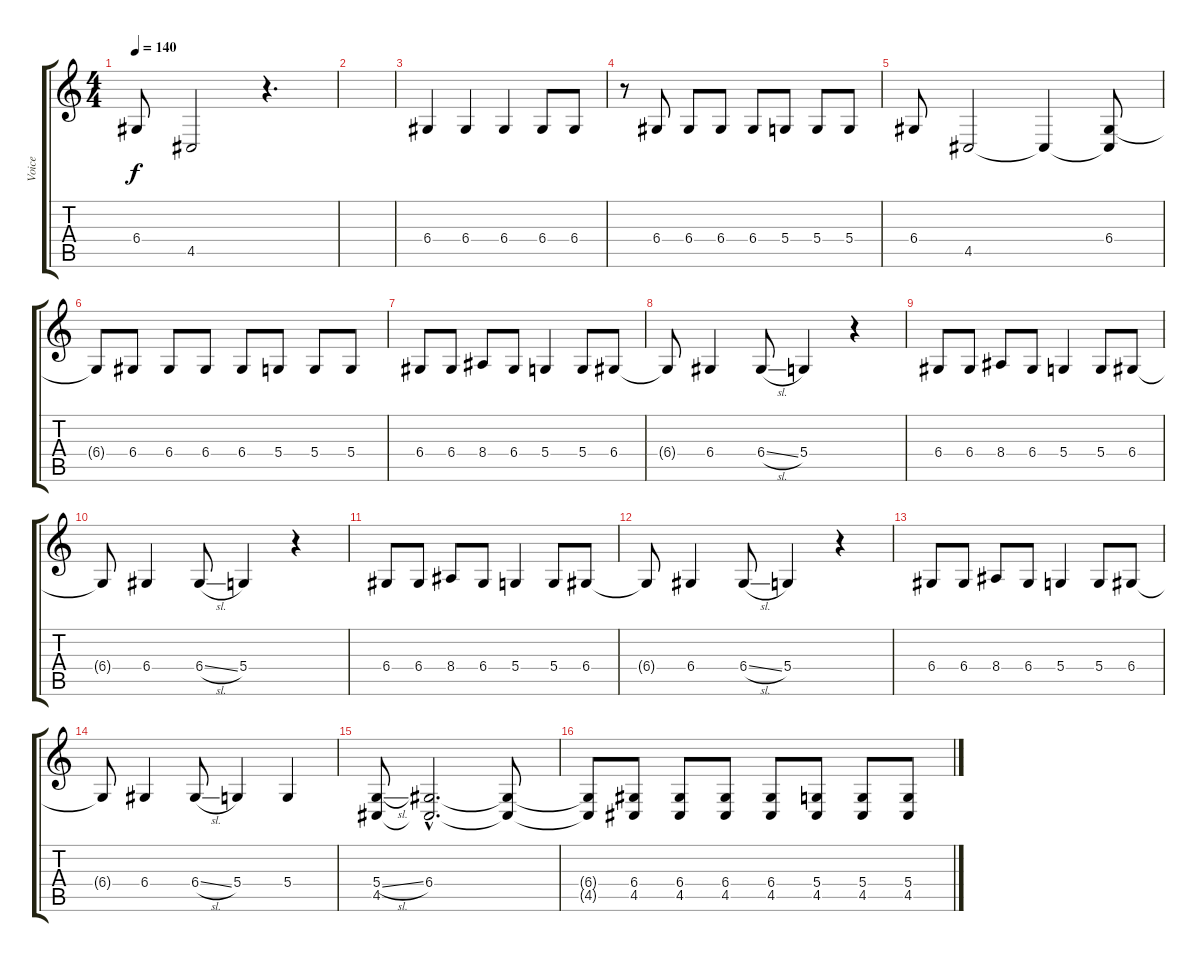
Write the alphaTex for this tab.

\track ("Voice" "Voice") {instrument tenorsax}
\staff {score tabs}
\tuning (E4 B3 G3 D3 A2 E2) {hide}
\ts (4 4)
\tempo 140
\clef g2
\ks c
6.4.8{dy f} 4.5.2 r.4{d} |
|
6.4.4 6.4.4 6.4.4 6.4.8 6.4.8 |
r.8 6.4.8 6.4.8 6.4.8 6.4.8 5.4.8 5.4.8 5.4.8 |
6.4.8 4.5.2 4.5{t}.4 (6.4 4.5{t}).8 |
6.4{t}.8 6.4.8 6.4.8 6.4.8 6.4.8 5.4.8 5.4.8 5.4.8 |
6.4.8 6.4.8 8.4.8 6.4.8 5.4.4 5.4.8 6.4.8 |
6.4{t}.8 6.4.4 6.4{sl}.8 5.4.4 r.4 |
6.4.8 6.4.8 8.4.8 6.4.8 5.4.4 5.4.8 6.4.8 |
6.4{t}.8 6.4.4 6.4{sl}.8 5.4.4 r.4 |
6.4.8 6.4.8 8.4.8 6.4.8 5.4.4 5.4.8 6.4.8 |
6.4{t}.8 6.4.4 6.4{sl}.8 5.4.4 r.4 |
6.4.8 6.4.8 8.4.8 6.4.8 5.4.4 5.4.8 6.4.8 |
6.4{t}.8 6.4.4 6.4{sl}.8 5.4.4 5.4.4 |
(5.4{sl} 4.5).8 (6.4{hac} 4.5{hac t}).2{d} (6.4{t} 4.5{t}).8 |
(6.4{t} 4.5{t}).8 (6.4 4.5).8 (6.4 4.5).8 (6.4 4.5).8 (6.4 4.5).8 (5.4 4.5).8 (5.4 4.5).8 (5.4 4.5).8
